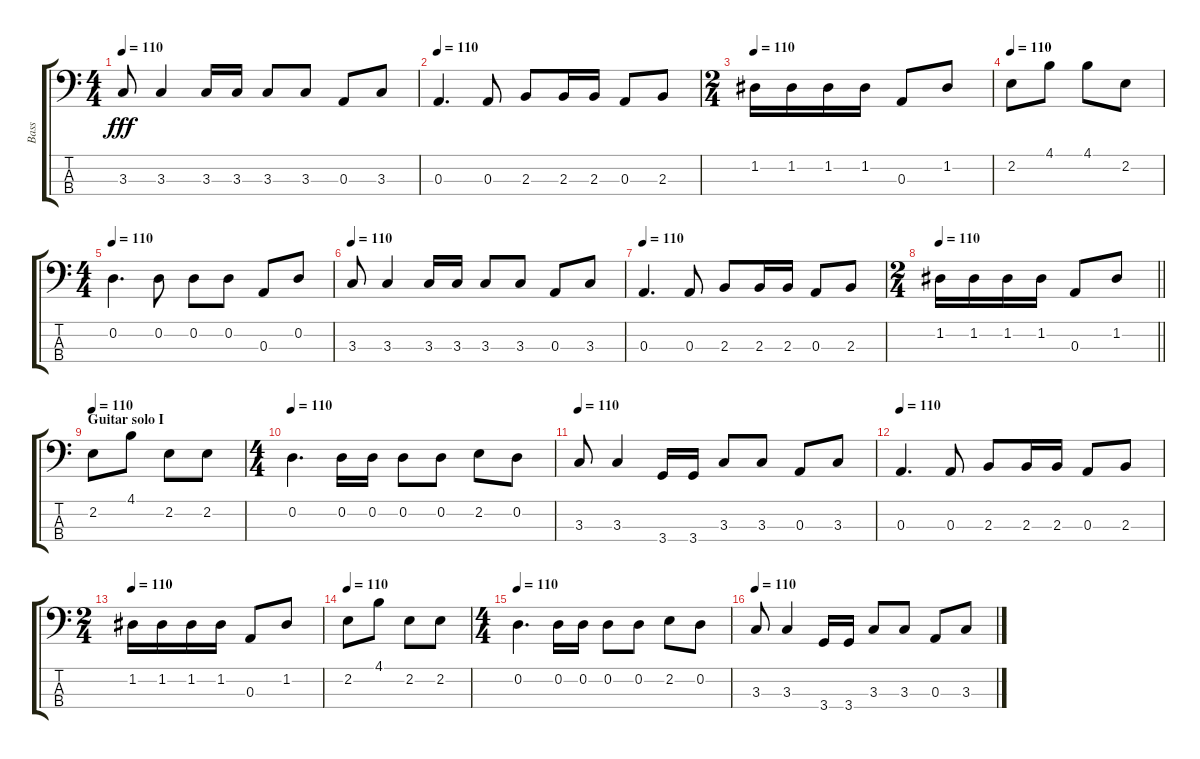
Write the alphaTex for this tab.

\track ("Bass" "Bass") {instrument electricbassfinger}
\staff {score tabs}
\tuning (G2 D2 A1 E1) {hide}
\ts (4 4)
\tempo 110
\clef f4
\ks c
3.3.8{dy fff} 3.3.4 3.3.16 3.3.16 3.3.8 3.3.8 0.3.8 3.3.8 |
\tempo 110
0.3.4{d} 0.3.8 2.3.8 2.3.16 2.3.16 0.3.8 2.3.8 |
\ts (2 4)
\tempo 110
1.2.16 1.2.16 1.2.16 1.2.16 0.3.8 1.2.8 |
\tempo 110
2.2.8 4.1.8 4.1.8 2.2.8 |
\ts (4 4)
\tempo 110
0.2.4{d} 0.2.8 0.2.8 0.2.8 0.3.8 0.2.8 |
\tempo 110
3.3.8 3.3.4 3.3.16 3.3.16 3.3.8 3.3.8 0.3.8 3.3.8 |
\tempo 110
0.3.4{d} 0.3.8 2.3.8 2.3.16 2.3.16 0.3.8 2.3.8 |
\ts (2 4)
\tempo 110
\barLineRight lightlight
1.2.16 1.2.16 1.2.16 1.2.16 0.3.8 1.2.8 |
\section ("" "Guitar solo I")
\tempo 110
2.2.8 4.1.8 2.2.8 2.2.8 |
\ts (4 4)
\tempo 110
0.2.4{d} 0.2.16 0.2.16 0.2.8 0.2.8 2.2.8 0.2.8 |
\tempo 110
3.3.8 3.3.4 3.4.16 3.4.16 3.3.8 3.3.8 0.3.8 3.3.8 |
\tempo 110
0.3.4{d} 0.3.8 2.3.8 2.3.16 2.3.16 0.3.8 2.3.8 |
\ts (2 4)
\tempo 110
1.2.16 1.2.16 1.2.16 1.2.16 0.3.8 1.2.8 |
\tempo 110
2.2.8 4.1.8 2.2.8 2.2.8 |
\ts (4 4)
\tempo 110
0.2.4{d} 0.2.16 0.2.16 0.2.8 0.2.8 2.2.8 0.2.8 |
\tempo 110
3.3.8 3.3.4 3.4.16 3.4.16 3.3.8 3.3.8 0.3.8 3.3.8
